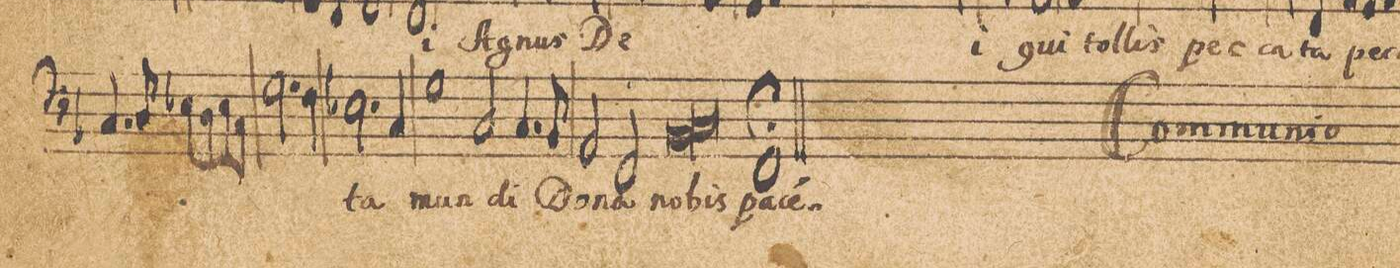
**kern	**text
*I"[BASSVS.]	*
*clefF4	*
*k[b-]	*
*met(C|)	*
*M2/1	*
4.C/	.
8D/	.
8E-X\L	.
8D\	.
8E-\	.
8C\J	.
=35-	=35-
2.G\	.
4F\	.
2.E-X\	-ta
4C/	.
=36-	=36-
1G\	mun-
2C/	-di
4.C/	Do-
8BB-/	-na
=37-	=37-
2AA/	no-
2FF/	-bis
*lig	*
1BB-/	pa-
=38-	=38-
1C/	.
*Xlig	*
1FF/;	-c(em)
=-	=-
*-	*-
